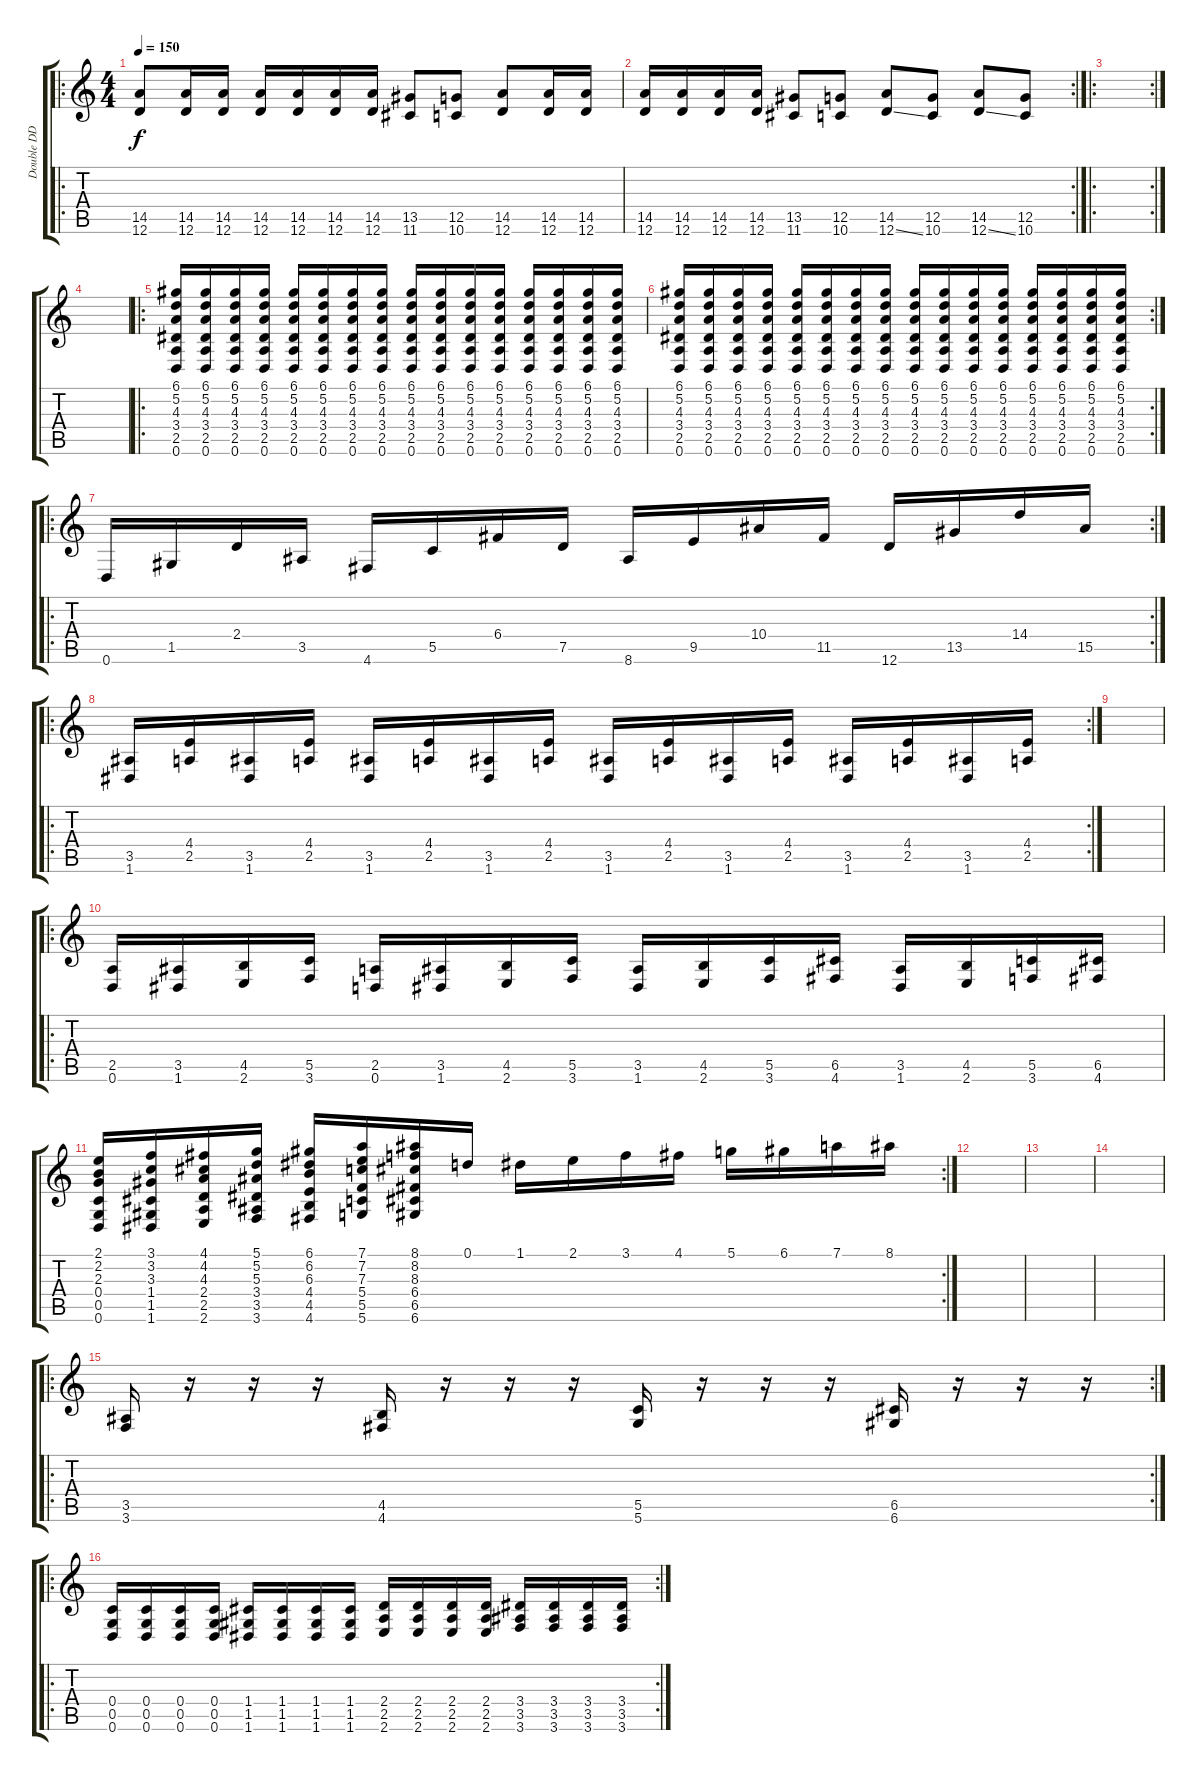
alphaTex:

\track ("Double DD" "Double DD") {instrument distortionguitar}
\staff {score tabs}
\tuning (D4 A3 F3 C3 G2 D2) {hide}
\ro
\ts (4 4)
\tempo 150
\tempo 200
\tempo 150
\clef g2
\ks c
(14.5 12.6).8{dy f instrument distortionguitar} (14.5 12.6).16 (14.5 12.6).16 (14.5 12.6).16 (14.5 12.6).16 (14.5 12.6).16 (14.5 12.6).16 (13.5 11.6).8 (12.5 10.6).8 (14.5 12.6).8 (14.5 12.6).16 (14.5 12.6).16 |
\rc 2
(14.5 12.6).16 (14.5 12.6).16 (14.5 12.6).16 (14.5 12.6).16 (13.5 11.6).8 (12.5 10.6).8 (14.5 12.6{ss}).8 (12.5 10.6).8 (14.5 12.6{ss}).8 (12.5 10.6).8 |
\ro
\rc 2
|
|
\ro
(6.1 5.2 4.3 3.4 2.5 0.6).16 (6.1 5.2 4.3 3.4 2.5 0.6).16 (6.1 5.2 4.3 3.4 2.5 0.6).16 (6.1 5.2 4.3 3.4 2.5 0.6).16 (6.1 5.2 4.3 3.4 2.5 0.6).16 (6.1 5.2 4.3 3.4 2.5 0.6).16 (6.1 5.2 4.3 3.4 2.5 0.6).16 (6.1 5.2 4.3 3.4 2.5 0.6).16 (6.1 5.2 4.3 3.4 2.5 0.6).16 (6.1 5.2 4.3 3.4 2.5 0.6).16 (6.1 5.2 4.3 3.4 2.5 0.6).16 (6.1 5.2 4.3 3.4 2.5 0.6).16 (6.1 5.2 4.3 3.4 2.5 0.6).16 (6.1 5.2 4.3 3.4 2.5 0.6).16 (6.1 5.2 4.3 3.4 2.5 0.6).16 (6.1 5.2 4.3 3.4 2.5 0.6).16 |
\rc 2
(6.1 5.2 4.3 3.4 2.5 0.6).16 (6.1 5.2 4.3 3.4 2.5 0.6).16 (6.1 5.2 4.3 3.4 2.5 0.6).16 (6.1 5.2 4.3 3.4 2.5 0.6).16 (6.1 5.2 4.3 3.4 2.5 0.6).16 (6.1 5.2 4.3 3.4 2.5 0.6).16 (6.1 5.2 4.3 3.4 2.5 0.6).16 (6.1 5.2 4.3 3.4 2.5 0.6).16 (6.1 5.2 4.3 3.4 2.5 0.6).16 (6.1 5.2 4.3 3.4 2.5 0.6).16 (6.1 5.2 4.3 3.4 2.5 0.6).16 (6.1 5.2 4.3 3.4 2.5 0.6).16 (6.1 5.2 4.3 3.4 2.5 0.6).16 (6.1 5.2 4.3 3.4 2.5 0.6).16 (6.1 5.2 4.3 3.4 2.5 0.6).16 (6.1 5.2 4.3 3.4 2.5 0.6).16 |
\ro
\rc 2
0.6.16 1.5.16 2.4.16 3.5.16 4.6.16 5.5.16 6.4.16 7.5.16 8.6.16 9.5.16 10.4.16 11.5.16 12.6.16 13.5.16 14.4.16 15.5.16 |
\ro
\rc 2
(3.5 1.6).16 (4.4 2.5).16 (3.5 1.6).16 (4.4 2.5).16 (3.5 1.6).16 (4.4 2.5).16 (3.5 1.6).16 (4.4 2.5).16 (3.5 1.6).16 (4.4 2.5).16 (3.5 1.6).16 (4.4 2.5).16 (3.5 1.6).16 (4.4 2.5).16 (3.5 1.6).16 (4.4 2.5).16 |
|
\ro
(2.5 0.6).16 (3.5 1.6).16 (4.5 2.6).16 (5.5 3.6).16 (2.5 0.6).16 (3.5 1.6).16 (4.5 2.6).16 (5.5 3.6).16 (3.5 1.6).16 (4.5 2.6).16 (5.5 3.6).16 (6.5 4.6).16 (3.5 1.6).16 (4.5 2.6).16 (5.5 3.6).16 (6.5 4.6).16 |
\rc 2
(2.1 2.2 2.3 0.4 0.5 0.6).16 (3.1 3.2 3.3 1.4 1.5 1.6).16 (4.1 4.2 4.3 2.4 2.5 2.6).16 (5.1 5.2 5.3 3.4 3.5 3.6).16 (6.1 6.2 6.3 4.4 4.5 4.6).16 (7.1 7.2 7.3 5.4 5.5 5.6).16 (8.1 8.2 8.3 6.4 6.5 6.6).16 0.1.16 1.1.16 2.1.16 3.1.16 4.1.16 5.1.16 6.1.16 7.1.16 8.1.16 |
|
|
|
\ro
\rc 2
(3.5 3.6).16 r.16 r.16 r.16 (4.5 4.6).16 r.16 r.16 r.16 (5.5 5.6).16 r.16 r.16 r.16 (6.5 6.6).16 r.16 r.16 r.16 |
\ro
\rc 2
(0.4 0.5 0.6).16 (0.4 0.5 0.6).16 (0.4 0.5 0.6).16 (0.4 0.5 0.6).16 (1.4 1.5 1.6).16 (1.4 1.5 1.6).16 (1.4 1.5 1.6).16 (1.4 1.5 1.6).16 (2.4 2.5 2.6).16 (2.4 2.5 2.6).16 (2.4 2.5 2.6).16 (2.4 2.5 2.6).16 (3.4 3.5 3.6).16 (3.4 3.5 3.6).16 (3.4 3.5 3.6).16 (3.4 3.5 3.6).16
